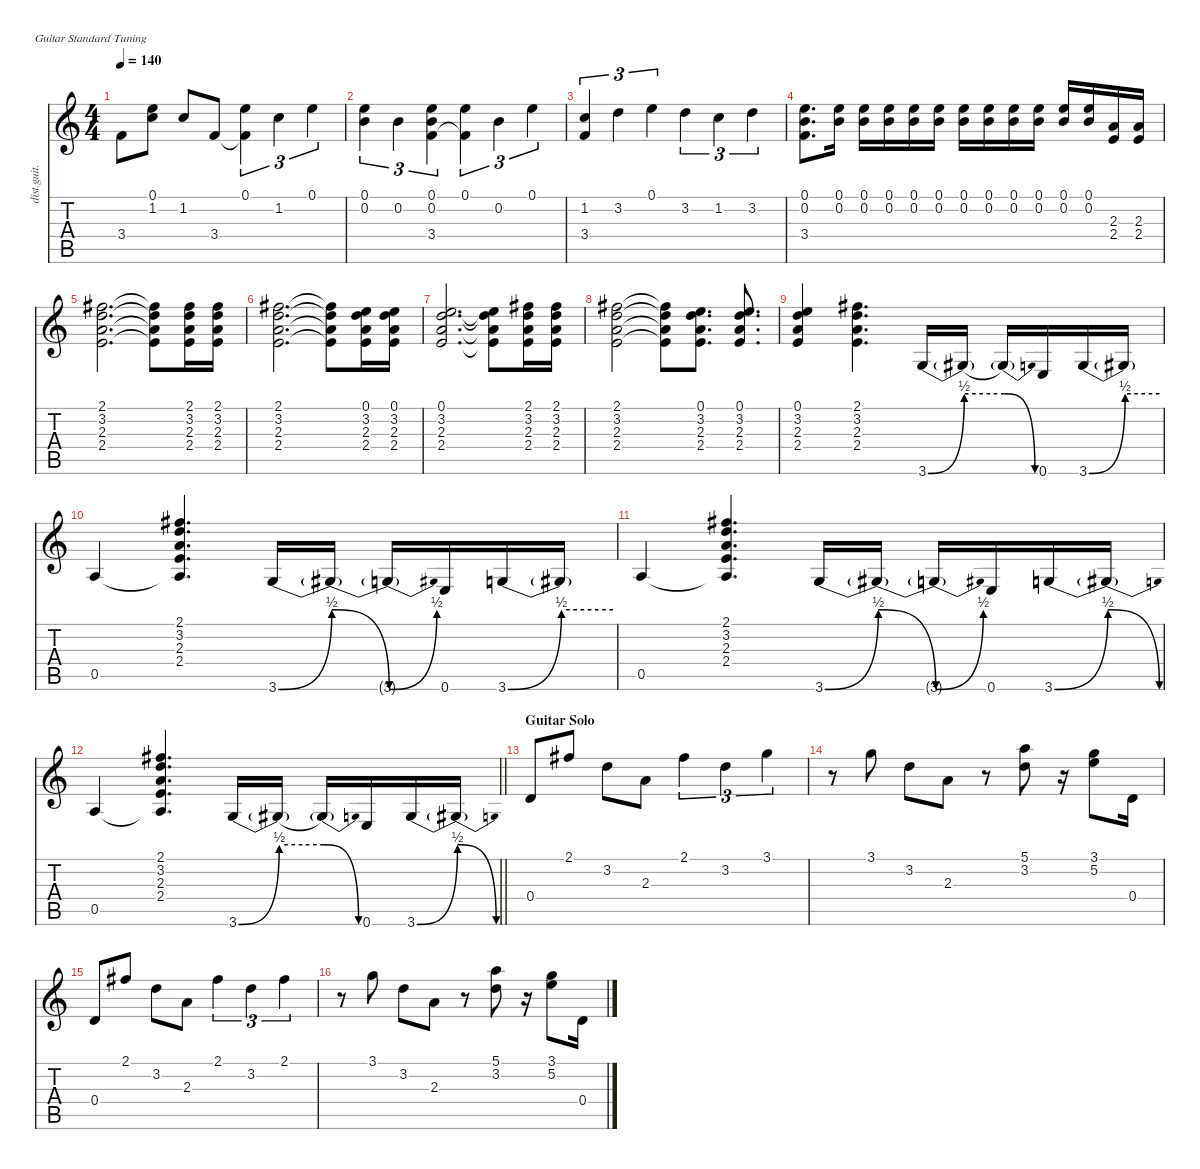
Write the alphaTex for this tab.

\defaultSystemsLayout 4
\hideDynamics
\bracketExtendMode nobrackets
\otherSystemsTrackNameOrientation horizontal
\track ("Guitar III (12-string)" "dist.guit.") {defaultSystemsLayout 4 instrument distortionguitar}
\staff {score tabs}
\tuning (E4 B3 G3 D3 A2 E2)
\ts (4 4)
\tempo 140
\clef g2
\ks c
3.4.8{dy f} (0.1 1.2).8 1.2.8 3.4.8 (0.1 3.4{t}).4{tu (3 2)} 1.2.4{tu (3 2)} 0.1.4{tu (3 2)} |
(0.1 0.2).4{tu (3 2)} 0.2.4{tu (3 2)} (0.1 0.2 3.4).4{tu (3 2)} (0.1 3.4{t}).4{tu (3 2)} 0.2.4{tu (3 2)} 0.1.4{tu (3 2)} |
(1.2 3.4).4{tu (3 2)} 3.2.4{tu (3 2)} 0.1.4{tu (3 2)} 3.2.4{tu (3 2)} 1.2.4{tu (3 2)} 3.2.4{tu (3 2)} |
(0.1 0.2 3.4).8{d} (0.1 0.2).16 (0.1 0.2).16 (0.1 0.2).16 (0.1 0.2).16 (0.1 0.2).16 (0.1 0.2).16 (0.1 0.2).16 (0.1 0.2).16 (0.1 0.2).16 (0.1 0.2).16 (0.1 0.2).16 (2.3 2.4).16 (2.3 2.4).16 |
(2.1{acc #} 3.2 2.3 2.4).2{d} (2.1{t acc #} 3.2{t} 2.3{t} 2.4{t}).8 (2.1{acc #} 3.2 2.3 2.4).16 (2.1{acc #} 3.2 2.3 2.4).16 |
(2.1{acc #} 3.2 2.3 2.4).2{d} (2.1{t acc #} 3.2{t} 2.3{t} 2.4{t}).8 (0.1 3.2 2.3 2.4).16 (0.1 3.2 2.3 2.4).16 |
(0.1 3.2 2.3 2.4).2{d} (0.1{t} 3.2{t} 2.3{t} 2.4{t}).8 (2.1{acc #} 3.2 2.3 2.4).16 (2.1{acc #} 3.2 2.3 2.4).16 |
(2.1{acc #} 3.2 2.3 2.4).2 (2.1{t acc #} 3.2{t} 2.3{t} 2.4{t}).8 (0.1 3.2 2.3 2.4).8{d} (0.1 3.2 2.3 2.4).8{d} |
(0.1 3.2 2.3 2.4).4 (2.1{acc #} 3.2 2.3 2.4).4{d} 3.6{be (bend 0 0 60 2)}.16 3.6{be (hold 0 2 60 2) t}.16 3.6{be (release 0 2 60 0) t}.16 0.6.16 3.6{be (bend 0 0 60 2)}.16 3.6{be (hold 0 2 60 2) t}.16 |
0.5.4 (2.1{acc #} 3.2 2.3 2.4 0.5{t}).4{d} 3.6{be (bend 0 0 60 2)}.16 3.6{be (release 0 2 60 0) t}.16 3.6{be (bend 0 0 60 2) t}.16 0.6.16 3.6{be (bend 0 0 60 2)}.16 3.6{be (hold 0 2 60 2) t}.16 |
0.5.4 (2.1{acc #} 3.2 2.3 2.4 0.5{t}).4{d} 3.6{be (bend 0 0 60 2)}.16 3.6{be (release 0 2 60 0) t}.16 3.6{be (bend 0 0 60 2) t}.16 0.6.16 3.6{be (bend 0 0 60 2)}.16 3.6{be (release 0 2 60 0) t}.16 |
\barLineRight lightlight
0.5.4 (2.1{acc #} 3.2 2.3 2.4 0.5{t}).4{d} 3.6{be (bend 0 0 60 2)}.16 3.6{be (hold 0 2 60 2) t}.16 3.6{be (release 0 2 60 0) t}.16 0.6.16 3.6{be (bend 0 0 60 2)}.16 3.6{be (release 0 2 60 0) t}.16 |
\section ("" "Guitar Solo")
0.4.8 2.1{acc #}.8 3.2.8 2.3.8 2.1{acc #}.4{tu (3 2)} 3.2.4{tu (3 2)} 3.1.4{tu (3 2)} |
r.8 3.1.8 3.2.8 2.3.8 r.8 (5.1 3.2).8 r.16 (3.1 5.2).8 0.4.16 |
0.4.8 2.1{acc #}.8 3.2.8 2.3.8 2.1{acc #}.4{tu (3 2)} 3.2.4{tu (3 2)} 2.1{acc #}.4{tu (3 2)} |
r.8 3.1.8 3.2.8 2.3.8 r.8 (5.1 3.2).8 r.16 (3.1 5.2).8 0.4.16
